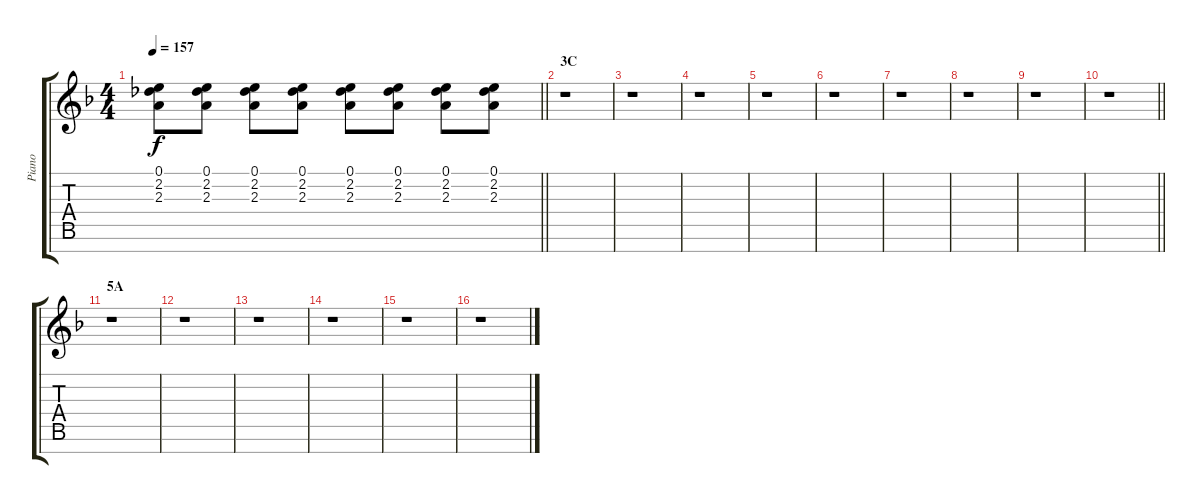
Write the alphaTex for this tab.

\track ("Piano" "Piano") {instrument brightacousticpiano}
\staff {score tabs}
\tuning (E5 B4 G4 D4 A3 E3 B2) {hide}
\ts (4 4)
\tempo 157
\clef g2
\barLineRight lightlight
\ks f
(0.1 2.2 2.3).8{dy f} (0.1 2.2 2.3).8 (0.1 2.2 2.3).8 (0.1 2.2 2.3).8 (0.1 2.2 2.3).8 (0.1 2.2 2.3).8 (0.1 2.2 2.3).8 (0.1 2.2 2.3).8 |
\section ("" "3C")
r.1 |
r.1 |
r.1 |
r.1 |
r.1 |
r.1 |
r.1 |
r.1 |
\barLineRight lightlight
r.1 |
\section ("" "5A")
r.1 |
r.1 |
r.1 |
r.1 |
r.1 |
r.1
